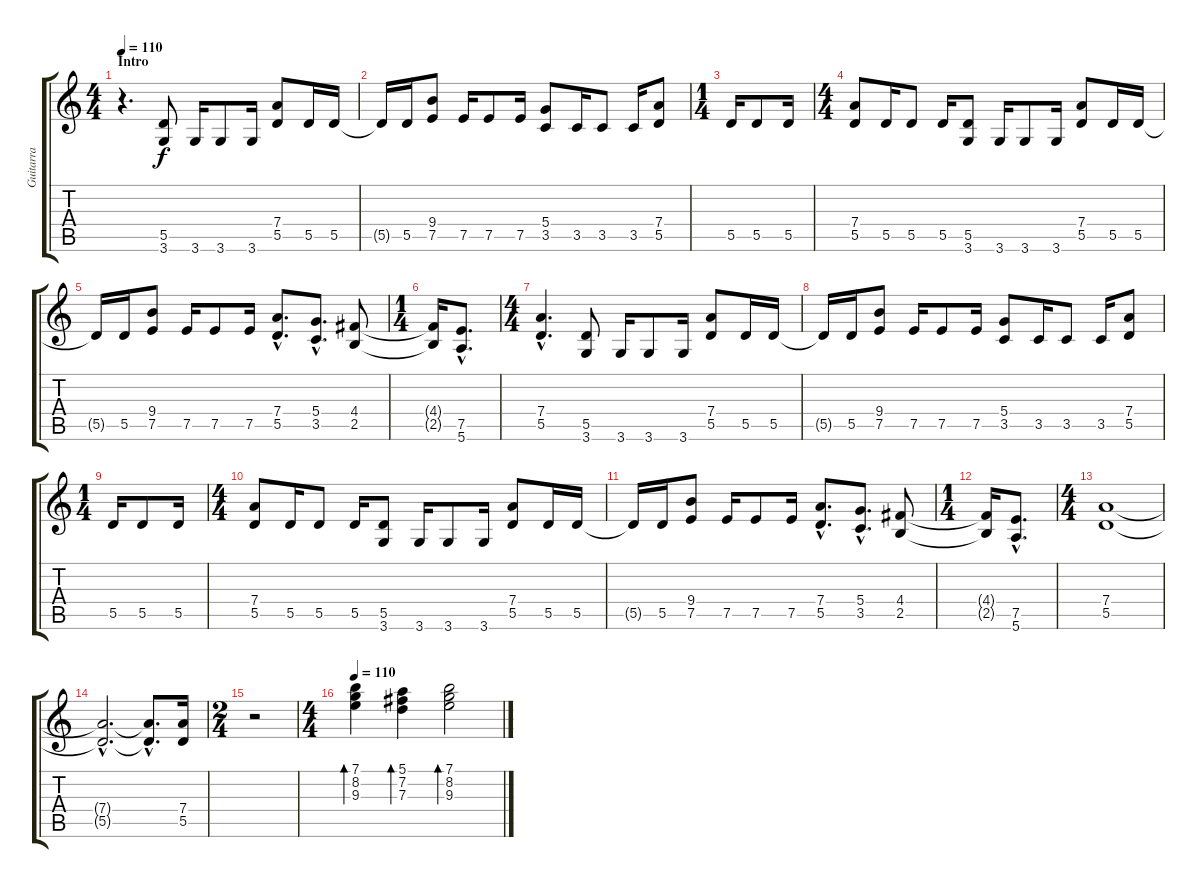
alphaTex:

\track ("Guitarra" "Guitarra") {instrument overdrivenguitar}
\staff {score tabs}
\tuning (E4 B3 G3 D3 A2 E2) {hide}
\ts (4 4)
\section ("" "Intro")
\tempo 110
\clef g2
\ks c
r.4{d dy f instrument overdrivenguitar} (5.5 3.6).8 3.6.16 3.6.8 3.6.16 (7.4 5.5).8 5.5.16 5.5.16 |
5.5{t}.16 5.5.16 (9.4 7.5).8 7.5.16 7.5.8 7.5.16 (5.4 3.5).8 3.5.16 3.5.8 3.5.16 (7.4 5.5).8 |
\ts (1 4)
5.5.16 5.5.8 5.5.16 |
\ts (4 4)
(7.4 5.5).8 5.5.16 5.5.8 5.5.16 (5.5 3.6).8 3.6.16 3.6.8 3.6.16 (7.4 5.5).8 5.5.16 5.5.16 |
5.5{t}.16 5.5.16 (9.4 7.5).8 7.5.16 7.5.8 7.5.16 (7.4{hac} 5.5{hac}).8{d} (5.4{hac} 3.5{hac}).8{d} (4.4 2.5).8 |
\ts (1 4)
(4.4{t} 2.5{t}).16 (7.5{hac} 5.6{hac}).8{d} |
\ts (4 4)
(7.4{hac} 5.5{hac}).4{d} (5.5 3.6).8 3.6.16 3.6.8 3.6.16 (7.4 5.5).8 5.5.16 5.5.16 |
5.5{t}.16 5.5.16 (9.4 7.5).8 7.5.16 7.5.8 7.5.16 (5.4 3.5).8 3.5.16 3.5.8 3.5.16 (7.4 5.5).8 |
\ts (1 4)
5.5.16 5.5.8 5.5.16 |
\ts (4 4)
(7.4 5.5).8 5.5.16 5.5.8 5.5.16 (5.5 3.6).8 3.6.16 3.6.8 3.6.16 (7.4 5.5).8 5.5.16 5.5.16 |
5.5{t}.16 5.5.16 (9.4 7.5).8 7.5.16 7.5.8 7.5.16 (7.4{hac} 5.5{hac}).8{d} (5.4{hac} 3.5{hac}).8{d} (4.4 2.5).8 |
\ts (1 4)
(4.4{t} 2.5{t}).16 (7.5{hac} 5.6{hac}).8{d} |
\ts (4 4)
(7.4 5.5).1 |
(7.4{hac t} 5.5{hac t}).2{d} (7.4{hac t} 5.5{hac t}).8{d} (7.4 5.5).16 |
\ts (2 4)
r.2 |
\ts (4 4)
\tempo 110
(7.1 8.2 9.3).4{bd 120 volume 9 instrument electricguitarjazz} (5.1 7.2 7.3).4{bd 120} (7.1 8.2 9.3).2{bd 120}
